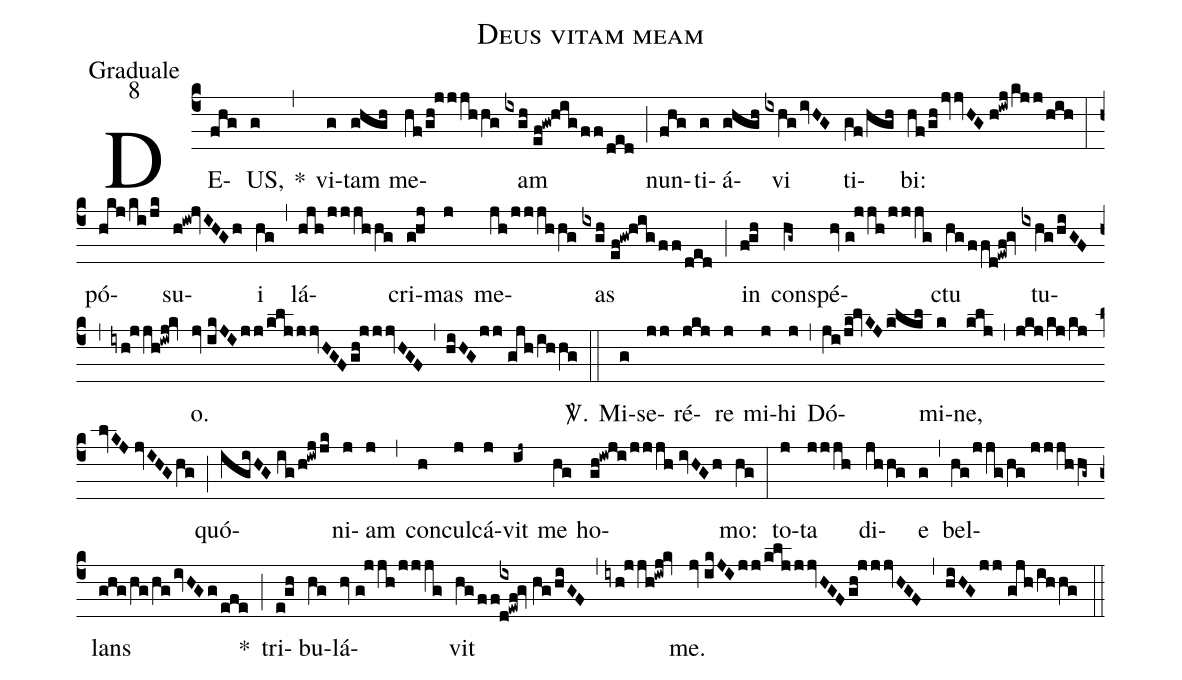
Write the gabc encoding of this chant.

name:Deus vitam meam;
office-part:Graduale;
mode:8;
%%
(c4) DE(fhg)US,(g) *(,) vi(g)tam(ghgh) me(hf/gh!jjjhhg)am(ixgh//ef!gw!hig/ff/ded) (;) nun(fhg)ti(g)á(ghgh)vi(ixhgivHG) ti(gf/hgh)bi:(hf/gh/jvvHG//h!iwj/kjj/hih) (:) pó(hkj/ki/jk)su(h!iw!jvIHGh)i(hg) (,) lá(hjh/jjjhhg)cri(g!hj)mas(j) me(jh/jjjhhg)as(ixgh//ef!gw!hig/ff/ded) (;) in(f!gh) con(hg~)spé(hv//g!jjh/jjjg)ctu(hg/ffd!ewf!gv) tu(ixhg/hiGF ,iyh!jjh!iwj!kv)o.(jv//ikJIjj/kljjjvHGFgh!jjjvHGF) (,) (hiHGjj//gjh/ihhg) <sp>V/</sp>.(::) Mi(g)se(jj)ré(jkj)re(j) mi(j)hi(j) (,) Dó(ji/jk!lvKJklkl)mi(k)ne,(klj) (,) (jkj/kj/kj/lvKJ//jvIHGhg) (;) quó(igiHG//ig/h!iwjjk)ni(j)am(j) (,) con(h)cul(j)cá(j)vit(ij~) me(hg) ho(gh!iwji/jjjh//ivHGh)mo:(hg) (:) to(j)ta(jjjh) di(jhhg)e(g) (,) bel(hg/jjg/hg//jjjhhg~)lans(ghg/hg/hgivHGg/efe) *(;) tri(e!gh)bu(hg)lá(hv//g!jjh/jjjg)vit(hg/ff{ix}d!ewf!gv//hg/hiGF) (,) (iyh!jjh!iwj!kv) me.(jv//ikJIjj/kljjjvHGFgh!jjjvHGF) (,) (hiHGjj//gjh/ihhg) (::)
